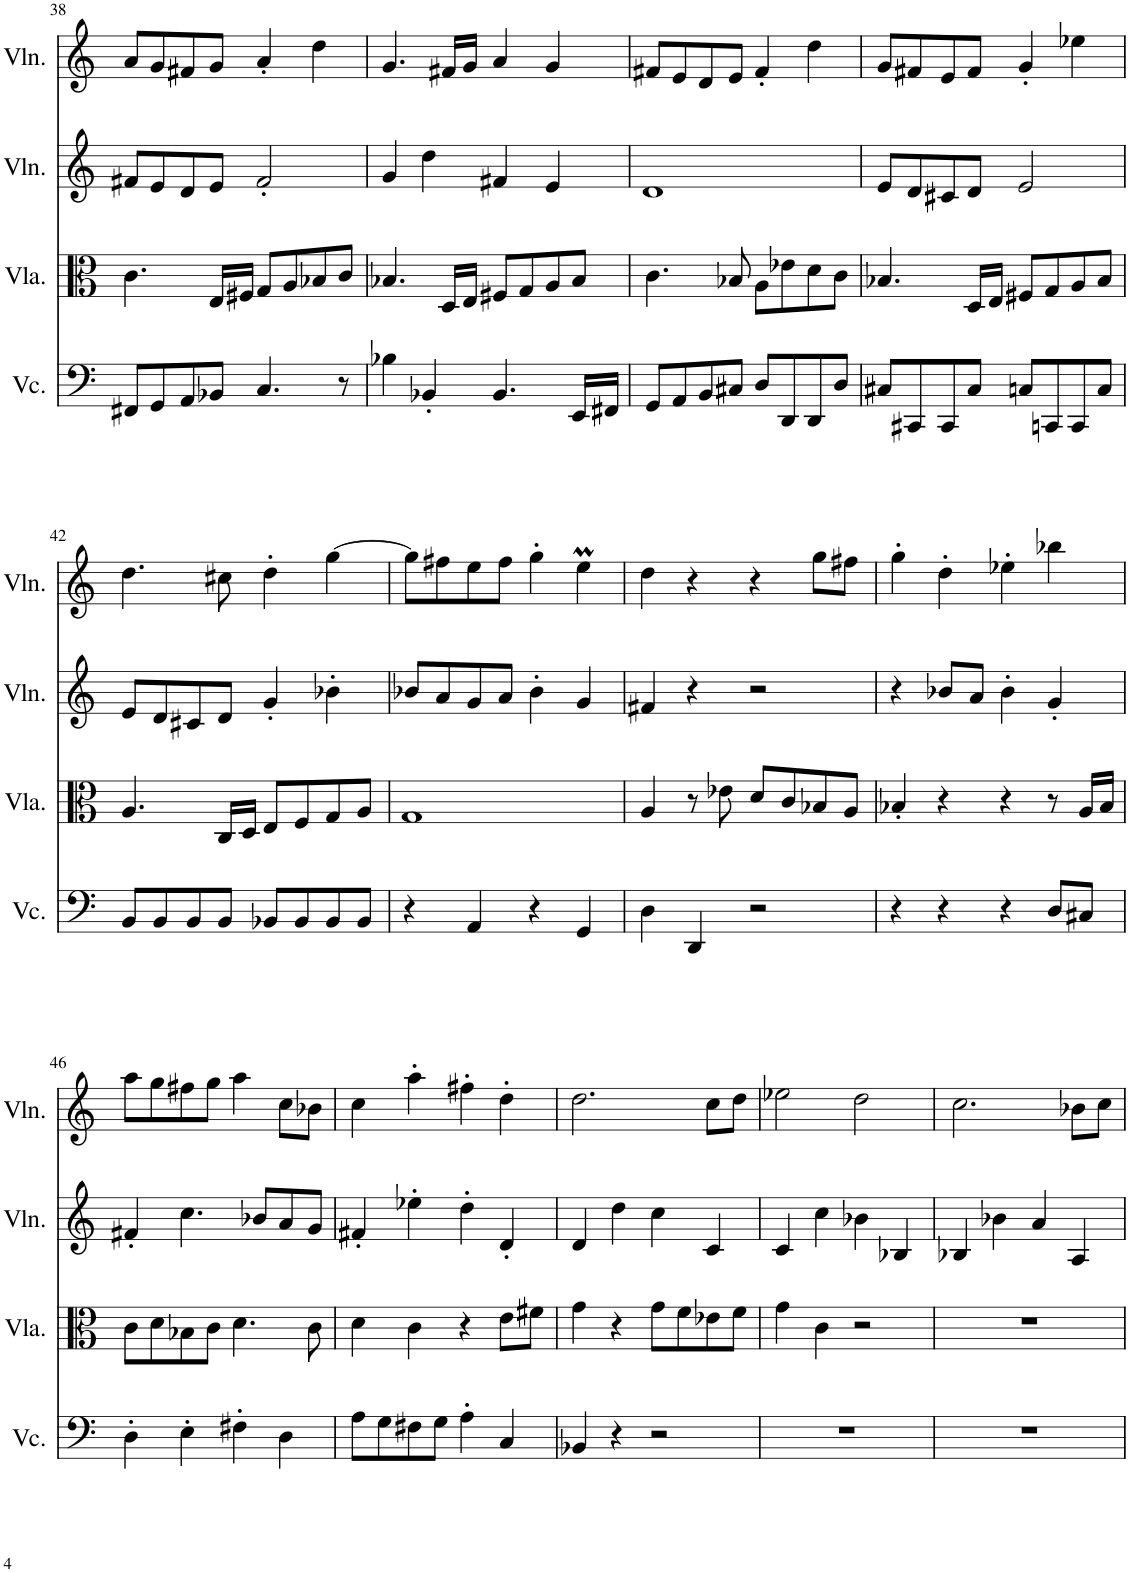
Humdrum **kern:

**kern	**kern	**kern	**kern
*part4	*part3	*part2	*part1
*staff4	*staff3	*staff2	*staff1
*I"Violoncello	*I"Viola	*I"Violin	*I"Violin
*I'Vc.	*I'Vla.	*I'Vln.	*I'Vln.
!!LO:PB:g=z
*clefF4	*clefC3	*clefG2	*clefG2
*k[]	*k[]	*k[]	*k[]
*M4/4	*M4/4	*M4/4	*M4/4
=38	=38	=38	=38
8FF#X/L	4.c\	8f#X/L	8a/L
8GG/	.	8e/	8g/
8AA/	.	8d/	8f#X/
8BB-X/J	16E/LL	8e/J	8g/J
.	16F#X/JJ	.	.
4.C/	8G/L	2f#'/	4a'/
.	8A/	.	.
.	8B-X/	.	4dd\
8r	8c/J	.	.
=39	=39	=39	=39
4B-X\	4.B-X/	4g/	4.g/
4BB-X'/	.	4dd\	.
.	16D/LL	.	16f#X/LL
.	16E/JJ	.	16g/JJ
4.BB-/	8F#X/L	4f#X/	4a/
.	8G/	.	.
.	8A/	4e/	4g/
16EE/LL	8B-/J	.	.
16FF#X/JJ	.	.	.
=40	=40	=40	=40
8GG/L	4.c\	1d	8f#X/L
8AA/	.	.	8e/
8BB/	.	.	8d/
8C#X/J	8B-X/	.	8e/J
8D/L	8A\L	.	4f#'/
8DD/	8e-X\	.	.
8DD/	8d\	.	4dd\
8D/J	8c\J	.	.
=41	=41	=41	=41
8C#X/L	4.B-X/	8e/L	8g/L
8CC#X/	.	8d/	8f#X/
8CC#/	.	8c#X/	8e/
8C#/J	16D/LL	8d/J	8f#/J
.	16E/JJ	.	.
8Cn/L	8F#X/L	2e/	4g'/
8CCn/	8G/	.	.
8CC/	8A/	.	4ee-X\
8C/J	8B-/J	.	.
!!LO:LB:g=z
=42	=42	=42	=42
8BB/L	4.A/	8e/L	4.dd\
8BB/	.	8d/	.
8BB/	.	8c#X/	.
8BB/J	16C/LL	8d/J	8cc#X\
.	16D/JJ	.	.
8BB-X/L	8E/L	4g'/	4dd'\
8BB-/	8F/	.	.
8BB-/	8G/	4b-X'\	[4gg\
8BB-/J	8A/J	.	.
=43	=43	=43	=43
4r	1G	8b-X/L	8gg\L]
.	.	8a/	8ff#X\
4AA/	.	8g/	8ee\
.	.	8a/J	8ff#\J
4r	.	4b-'\	4gg'\
4GG/	.	4g/	4eem\
=44	=44	=44	=44
4D\	4A/	4f#X/	4dd\
4DD/	8r	4r	4r
.	8e-X\	.	.
2r	8d/L	2r	4r
.	8c/	.	.
.	8B-X/	.	8gg\L
.	8A/J	.	8ff#X\J
=45	=45	=45	=45
4r	4B-X'/	4r	4gg'\
4r	4r	8b-X/L	4dd'\
.	.	8a/J	.
4r	4r	4b-'\	4ee-X'\
8D/L	8r	4g'/	4bb-X\
8C#X/J	16A/LL	.	.
.	16B-/JJ	.	.
!!LO:LB:g=z
=46	=46	=46	=46
4D'\	8c\L	4f#X'/	8aa\L
.	8d\	.	8gg\
4E'\	8B-X\	4.cc\	8ff#X\
.	8c\J	.	8gg\J
4F#X'\	4.d\	.	4aa\
.	.	8b-X/L	.
4D\	.	8a/	8cc\L
.	8c\	8g/J	8b-X\J
=47	=47	=47	=47
8A\L	4d\	4f#X'/	4cc\
8G\	.	.	.
8F#X\	4c\	4ee-X'\	4aa'\
8G\J	.	.	.
4A'\	4r	4dd'\	4ff#X'\
4C/	8e\L	4d'/	4dd'\
.	8f#X\J	.	.
=48	=48	=48	=48
4BB-X/	4g\	4d/	2.dd\
4r	4r	4dd\	.
2r	8g\L	4cc\	.
.	8f\	.	.
.	8e-X\	4c/	8cc\L
.	8f\J	.	8dd\J
=49	=49	=49	=49
1r	4g\	4c/	2ee-X\
.	4c\	4cc\	.
.	2r	4b-X\	2dd\
.	.	4B-X/	.
=50	=50	=50	=50
1r	1r	4B-X/	2.cc\
.	.	4b-X\	.
.	.	4a/	.
.	.	4A/	8b-X\L
.	.	.	8cc\J
=	=	=	=
*-	*-	*-	*-
